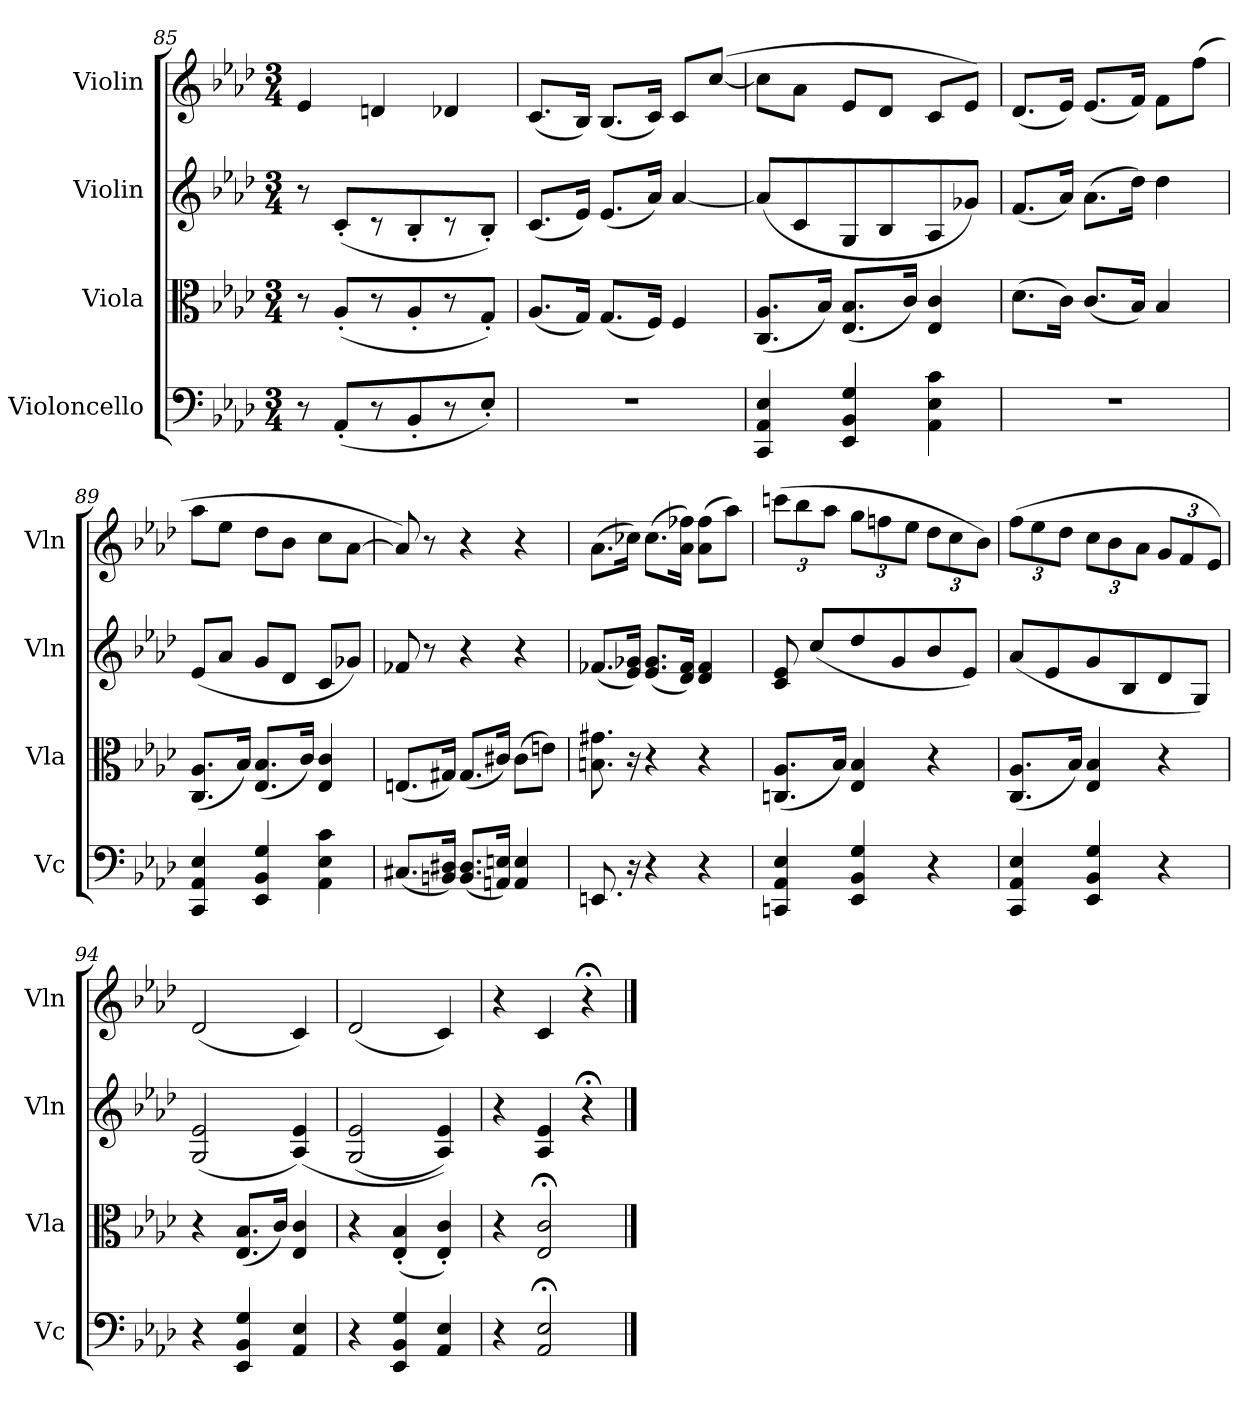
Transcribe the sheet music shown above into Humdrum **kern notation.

**kern	**kern	**kern	**kern
*part4	*part3	*part2	*part1
*staff4	*staff3	*staff2	*staff1
*I"Violoncello	*I"Viola	*I"Violin	*I"Violin
*I'Vc	*I'Vla	*I'Vln	*I'Vln
*clefF4	*clefC3	*clefG2	*clefG2
*k[b-e-a-d-]	*k[b-e-a-d-]	*k[b-e-a-d-]	*k[b-e-a-d-]
*M3/4	*M3/4	*M3/4	*M3/4
=85	=85	=85	=85
8r	8r	8r	4e-/
(8AA-'/L	(8A-'/L	(8c'/L	.
8r	8r	8r	4dn/
8BB-'/	8A-'/	8B-'/	.
8r	8r	8r	4d-X/
8E-'/J)	8G'/J)	8B-'/J)	.
=86	=86	=86	=86
2.r	(8.A-/L	(8.c/L	(8.c/L
.	16G/Jk)	16e-/Jk)	16B-/Jk)
.	(8.G/L	(8.e-/L	(8.B-/L
.	16F/Jk)	16a-/Jk)	16c/Jk)
.	4F/	[4a-/	8c/L
.	.	.	([8cc/J
=87	=87	=87	=87
4CC/ 4AA-/ 4E-/	(8.C/ 8.A-/L	(8a-/L]	8cc\L]
.	.	8c/	8a-\J
.	16B-/Jk)	.	.
4EE-/ 4BB-/ 4G/	(8.E-/ 8.B-/L	8G/	8e-/L
.	.	8B-/	8d-/J
.	16c/Jk)	.	.
4AA-\ 4E-\ 4c\	4E-/ 4c/	8A-/	8c/L
.	.	8g-X/J)	8e-/J)
=88	=88	=88	=88
2.r	(8.d-\L	(8.f/L	(8.d-/L
.	16c\Jk)	16a-/Jk)	16e-/Jk)
.	(8.c/L	(8.a-\L	(8.e-/L
.	16B-/Jk)	16dd-\Jk)	16f/Jk)
.	4B-/	4dd-\	8f\L
.	.	.	(8ff\J
=89	=89	=89	=89
4CC/ 4AA-/ 4E-/	(8.C/ 8.A-/L	(8e-/L	8aa-\L
.	.	8a-/J	8ee-\J
.	16B-/Jk)	.	.
4EE-/ 4BB-/ 4G/	(8.E-/ 8.B-/L	8g/L	8dd-\L
.	.	8d-/J	8b-\J
.	16c/Jk)	.	.
4AA-\ 4E-\ 4c\	4E-/ 4c/	8c/L	8cc\L
.	.	8g-X/J)	[8a-\J
=90	=90	=90	=90
(8.C#X/L	(8.En/L	8f-X/	8a-/])
.	.	8r	8r
16BBn/ 16D#X/Jk)	16G#X/Jk)	.	.
(8.BB/ 8.D#/L	(8.G#/L	4r	4r
16AAn/ 16En/Jk)	16c#X/Jk)	.	.
4AA/ 4E/	(8c#\L	4r	4r
.	8en\J)	.	.
=91	=91	=91	=91
8.EEn/	8.Bn\ 8.g#X\	(8.f-X/L	(8.a-\L
16r	16r	16e-/ 16g-X/Jk)	16cc-X\Jk)
4r	4r	(8.e-/ 8.g-/L	(8.cc-\L
.	.	16d-/ 16f-/Jk)	16a-\ 16ff-X\Jk)
4r	4r	4d-/ 4f-/	(8a-\ 8ff-\L
.	.	.	8aa-\J)
=92	=92	=92	=92
4CCn/ 4AA-/ 4E-/	(8.Cn/ 8.A-/L	8c/ 8e-/	(12cccn\L
.	.	.	12bb-\
.	.	(8cc/L	.
.	.	.	12aa-\J
.	16B-/Jk)	.	.
4EE-/ 4BB-/ 4G/	4E-/ 4B-/	8dd-/	12gg\L
.	.	.	12ffn\
.	.	8g/	.
.	.	.	12ee-\J
4r	4r	8b-/	12dd-\L
.	.	.	12cc\
.	.	8e-/J)	.
.	.	.	12b-\J)
=93	=93	=93	=93
4CC/ 4AA-/ 4E-/	(8.C/ 8.A-/L	(8a-/L	(12ff\L
.	.	.	12ee-\
.	.	8e-/	.
.	.	.	12dd-\J
.	16B-/Jk)	.	.
4EE-/ 4BB-/ 4G/	4E-/ 4B-/	8g/	12cc\L
.	.	.	12b-\
.	.	8B-/	.
.	.	.	12a-\J
4r	4r	8d-/	12g/L
.	.	.	12f/
.	.	8G/J)	.
.	.	.	12e-/J)
=94	=94	=94	=94
4r	4r	(2G/ 2e-/	(2d-/
4EE-/ 4BB-/ 4G/	(8.E-/ 8.B-/L	.	.
.	16c/Jk)	.	.
4AA-/ 4E-/	4E-/ 4c/	(4A-/ 4e-/)	4c/)
=95	=95	=95	=95
4r	4r	(2G/ 2e-/	(2d-/
4EE-/ 4BB-/ 4G/	(4E-'/ 4B-'/	.	.
4AA-/ 4E-/	4E-'/ 4c'/)	4A-/ 4e-/))	4c/)
=96	=96	=96	=96
4r	4r	4r	4r
2AA-;</ 2E-;</	2E-;</ 2c;</	4A-/ 4e-/	4c/
.	.	4r;<	4r;<
==	==	==	==
*-	*-	*-	*-
